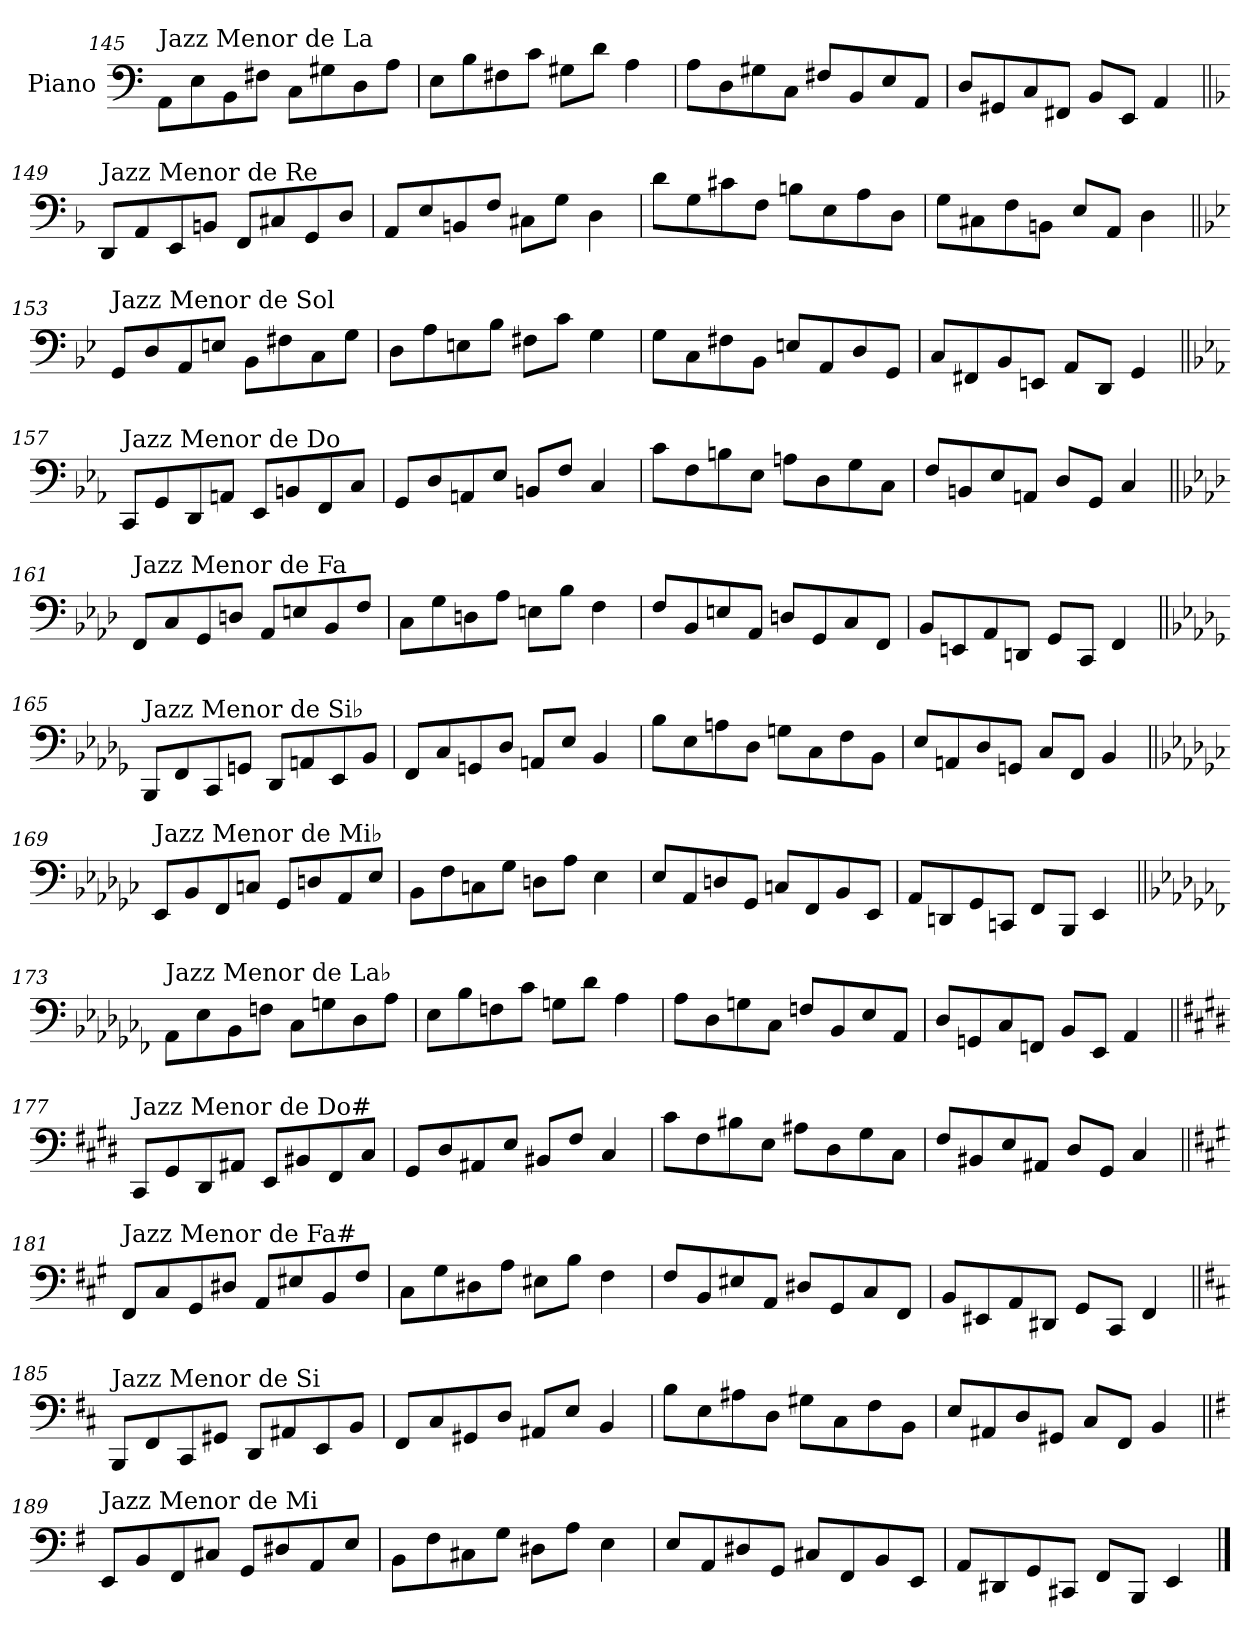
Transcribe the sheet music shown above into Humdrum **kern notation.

**kern
*part1
*staff1
*I"Piano
*I'Pno.
!!LO:PB:g=z
*clefF4
*k[]
=145
!LO:TX:a:t=Jazz Menor de La
8AA\L
8E\
8BB\
8F#X\J
8C\L
8G#X\
8D\
8A\J
=146
8E\L
8B\
8F#X\
8c\J
8G#X\L
8d\J
4A\
=147
8A\L
8D\
8G#X\
8C\J
8F#X/L
8BB/
8E/
8AA/J
=148
8D/L
8GG#X/
8C/
8FF#X/J
8BB/L
8EE/J
4AA/
!!LO:LB:g=z
=149||
*k[b-]
!LO:TX:a:t=Jazz Menor de Re
8DD/L
8AA/
8EE/
8BBn/J
8FF/L
8C#X/
8GG/
8D/J
=150
8AA/L
8E/
8BBn/
8F/J
8C#X\L
8G\J
4D\
=151
8d\L
8G\
8c#X\
8F\J
8Bn\L
8E\
8A\
8D\J
=152
8G\L
8C#X\
8F\
8BBn\J
8E/L
8AA/J
4D\
!!LO:LB:g=z
=153||
*k[b-e-]
!LO:TX:a:t=Jazz Menor de Sol
8GG/L
8D/
8AA/
8En/J
8BB-\L
8F#X\
8C\
8G\J
=154
8D\L
8A\
8En\
8B-\J
8F#X\L
8c\J
4G\
=155
8G\L
8C\
8F#X\
8BB-\J
8En/L
8AA/
8D/
8GG/J
=156
8C/L
8FF#X/
8BB-/
8EEn/J
8AA/L
8DD/J
4GG/
!!LO:LB:g=z
=157||
*k[b-e-a-]
!LO:TX:a:t=Jazz Menor de Do
8CC/L
8GG/
8DD/
8AAn/J
8EE-/L
8BBn/
8FF/
8C/J
=158
8GG/L
8D/
8AAn/
8E-/J
8BBn/L
8F/J
4C/
=159
8c\L
8F\
8Bn\
8E-\J
8An\L
8D\
8G\
8C\J
=160
8F/L
8BBn/
8E-/
8AAn/J
8D/L
8GG/J
4C/
!!LO:LB:g=z
=161||
*k[b-e-a-d-]
!LO:TX:a:t=Jazz Menor de Fa
8FF/L
8C/
8GG/
8Dn/J
8AA-/L
8En/
8BB-/
8F/J
=162
8C\L
8G\
8Dn\
8A-\J
8En\L
8B-\J
4F\
=163
8F/L
8BB-/
8En/
8AA-/J
8Dn/L
8GG/
8C/
8FF/J
=164
8BB-/L
8EEn/
8AA-/
8DDn/J
8GG/L
8CC/J
4FF/
!!LO:LB:g=z
=165||
*k[b-e-a-d-g-]
!LO:TX:a:t=Jazz Menor de Si♭
8BBB-/L
8FF/
8CC/
8GGn/J
8DD-/L
8AAn/
8EE-/
8BB-/J
=166
8FF/L
8C/
8GGn/
8D-/J
8AAn/L
8E-/J
4BB-/
=167
8B-\L
8E-\
8An\
8D-\J
8Gn\L
8C\
8F\
8BB-\J
=168
8E-/L
8AAn/
8D-/
8GGn/J
8C/L
8FF/J
4BB-/
!!LO:LB:g=z
=169||
*k[b-e-a-d-g-c-]
!LO:TX:a:t=Jazz Menor de Mi♭
8EE-/L
8BB-/
8FF/
8Cn/J
8GG-/L
8Dn/
8AA-/
8E-/J
=170
8BB-\L
8F\
8Cn\
8G-\J
8Dn\L
8A-\J
4E-\
=171
8E-/L
8AA-/
8Dn/
8GG-/J
8Cn/L
8FF/
8BB-/
8EE-/J
=172
8AA-/L
8DDn/
8GG-/
8CCn/J
8FF/L
8BBB-/J
4EE-/
!!LO:LB:g=z
=173||
*k[b-e-a-d-g-c-f-]
!LO:TX:a:t=Jazz Menor de La♭
8AA-\L
8E-\
8BB-\
8Fn\J
8C-\L
8Gn\
8D-\
8A-\J
=174
8E-\L
8B-\
8Fn\
8c-\J
8Gn\L
8d-\J
4A-\
=175
8A-\L
8D-\
8Gn\
8C-\J
8Fn/L
8BB-/
8E-/
8AA-/J
=176
8D-/L
8GGn/
8C-/
8FFn/J
8BB-/L
8EE-/J
4AA-/
!!LO:LB:g=z
=177||
*k[f#c#g#d#]
!LO:TX:a:t=Jazz Menor de Do#
8CC#/L
8GG#/
8DD#/
8AA#X/J
8EE/L
8BB#X/
8FF#/
8C#/J
=178
8GG#/L
8D#/
8AA#X/
8E/J
8BB#X/L
8F#/J
4C#/
=179
8c#\L
8F#\
8B#X\
8E\J
8A#X\L
8D#\
8G#\
8C#\J
=180
8F#/L
8BB#X/
8E/
8AA#X/J
8D#/L
8GG#/J
4C#/
!!LO:LB:g=z
=181||
*k[f#c#g#]
!LO:TX:a:t=Jazz Menor de Fa#
8FF#/L
8C#/
8GG#/
8D#X/J
8AA/L
8E#X/
8BB/
8F#/J
=182
8C#\L
8G#\
8D#X\
8A\J
8E#X\L
8B\J
4F#\
=183
8F#/L
8BB/
8E#X/
8AA/J
8D#X/L
8GG#/
8C#/
8FF#/J
=184
8BB/L
8EE#X/
8AA/
8DD#X/J
8GG#/L
8CC#/J
4FF#/
!!LO:LB:g=z
=185||
*k[f#c#]
!LO:TX:a:t=Jazz Menor de Si
8BBB/L
8FF#/
8CC#/
8GG#X/J
8DD/L
8AA#X/
8EE/
8BB/J
=186
8FF#/L
8C#/
8GG#X/
8D/J
8AA#X/L
8E/J
4BB/
=187
8B\L
8E\
8A#X\
8D\J
8G#X\L
8C#\
8F#\
8BB\J
=188
8E/L
8AA#X/
8D/
8GG#X/J
8C#/L
8FF#/J
4BB/
!!LO:LB:g=z
=189||
*k[f#]
!LO:TX:a:t=Jazz Menor de Mi
8EE/L
8BB/
8FF#/
8C#X/J
8GG/L
8D#X/
8AA/
8E/J
=190
8BB\L
8F#\
8C#X\
8G\J
8D#X\L
8A\J
4E\
=191
8E/L
8AA/
8D#X/
8GG/J
8C#X/L
8FF#/
8BB/
8EE/J
=192
8AA/L
8DD#X/
8GG/
8CC#X/J
8FF#/L
8BBB/J
4EE/
==
*-
